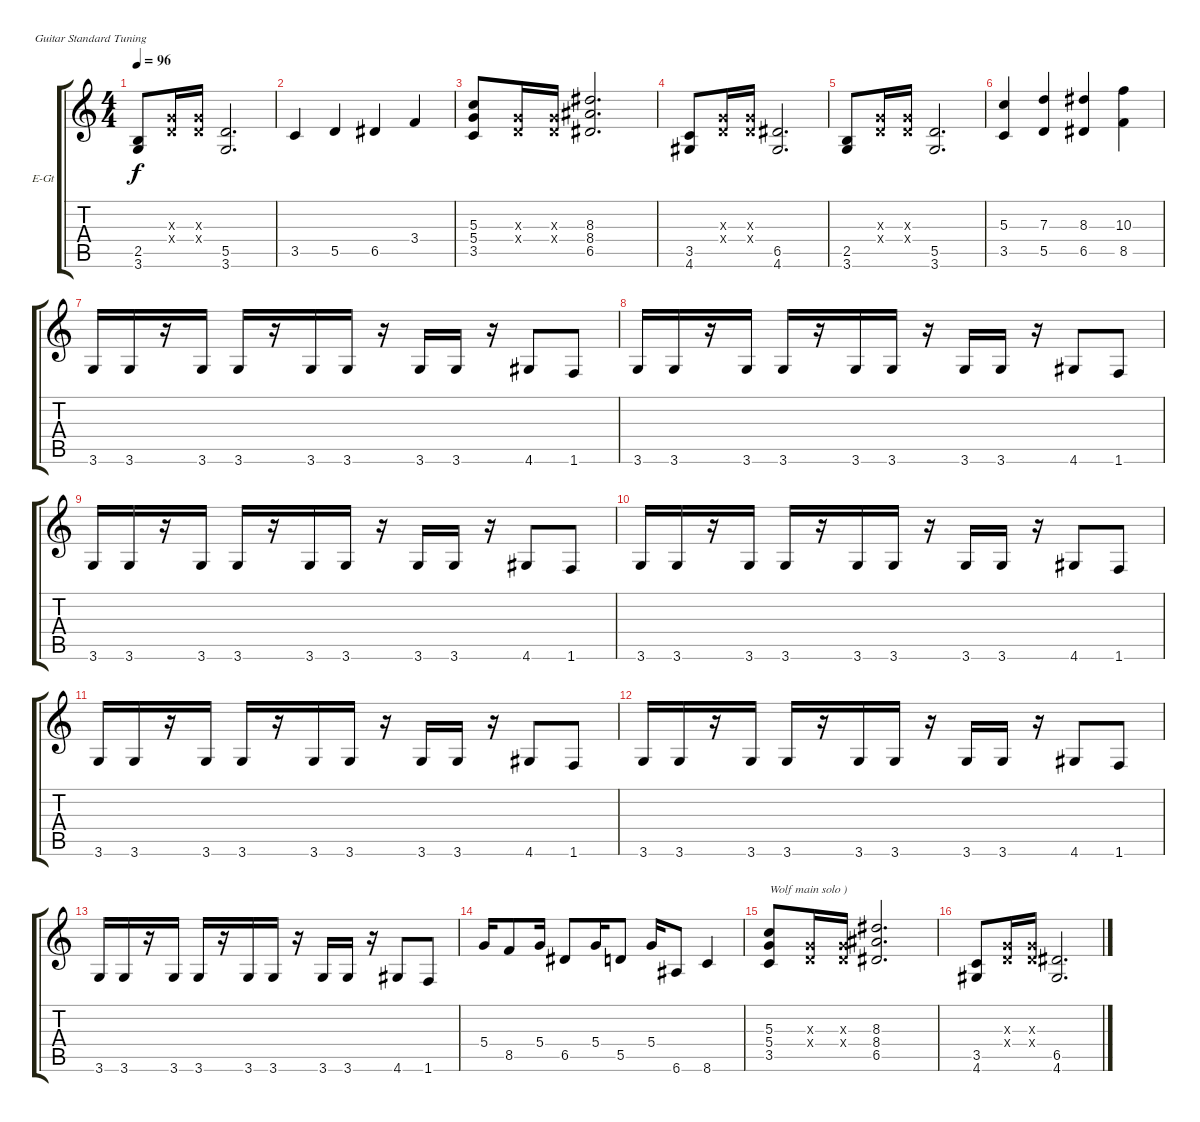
\defaultSystemsLayout 4
\bracketExtendMode groupsimilarinstruments
\firstSystemTrackNameOrientation horizontal
\otherSystemsTrackNameOrientation horizontal
\track ("Herman Frank" "E-Gt") {instrument distortionguitar}
\staff {score tabs}
\tuning (E4 B3 G3 D3 A2 E2)
\ts (4 4)
\tempo 96
\clef g2
\ks c
(3.6 2.5).8{dy f} (0.4{x} 0.3{x}).16 (0.3{x} 0.4{x}).16 (3.6 5.5).2{d} |
3.5.4 5.5.4 6.5.4 3.4.4 |
(5.4 5.3 3.5).8 (0.4{x} 0.3{x}).16 (0.4{x} 0.3{x}).16 (8.4 8.3 6.5).2{d} |
(4.6 3.5).8 (0.3{x} 0.4{x}).16 (0.4{x} 0.3{x}).16 (4.6 6.5).2{d} |
(3.6 2.5).8 (0.4{x} 0.3{x}).16 (0.3{x} 0.4{x}).16 (3.6 5.5).2{d} |
(3.5 5.3).4 (5.5 7.3).4 (6.5 8.3).4 (8.5 10.3).4 |
3.6.16 3.6.16 r.16 3.6.16 3.6.16 r.16 3.6.16 3.6.16 r.16 3.6.16 3.6.16 r.16 4.6.8 1.6.8 |
3.6.16 3.6.16 r.16 3.6.16 3.6.16 r.16 3.6.16 3.6.16 r.16 3.6.16 3.6.16 r.16 4.6.8 1.6.8 |
3.6.16 3.6.16 r.16 3.6.16 3.6.16 r.16 3.6.16 3.6.16 r.16 3.6.16 3.6.16 r.16 4.6.8 1.6.8 |
3.6.16 3.6.16 r.16 3.6.16 3.6.16 r.16 3.6.16 3.6.16 r.16 3.6.16 3.6.16 r.16 4.6.8 1.6.8 |
3.6.16 3.6.16 r.16 3.6.16 3.6.16 r.16 3.6.16 3.6.16 r.16 3.6.16 3.6.16 r.16 4.6.8 1.6.8 |
3.6.16 3.6.16 r.16 3.6.16 3.6.16 r.16 3.6.16 3.6.16 r.16 3.6.16 3.6.16 r.16 4.6.8 1.6.8 |
3.6.16 3.6.16 r.16 3.6.16 3.6.16 r.16 3.6.16 3.6.16 r.16 3.6.16 3.6.16 r.16 4.6.8 1.6.8 |
5.4.16 8.5.8 5.4.16 6.5.8 5.4.16 5.5.8 5.4.16 6.6.8 8.6.4 |
(5.4 5.3 3.5).8{txt "Wolf main solo )"} (0.4{x} 0.3{x}).16 (0.4{x} 0.3{x}).16 (8.4 8.3 6.5).2{d} |
(4.6 3.5).8 (0.3{x} 0.4{x}).16 (0.4{x} 0.3{x}).16 (4.6 6.5).2{d}
